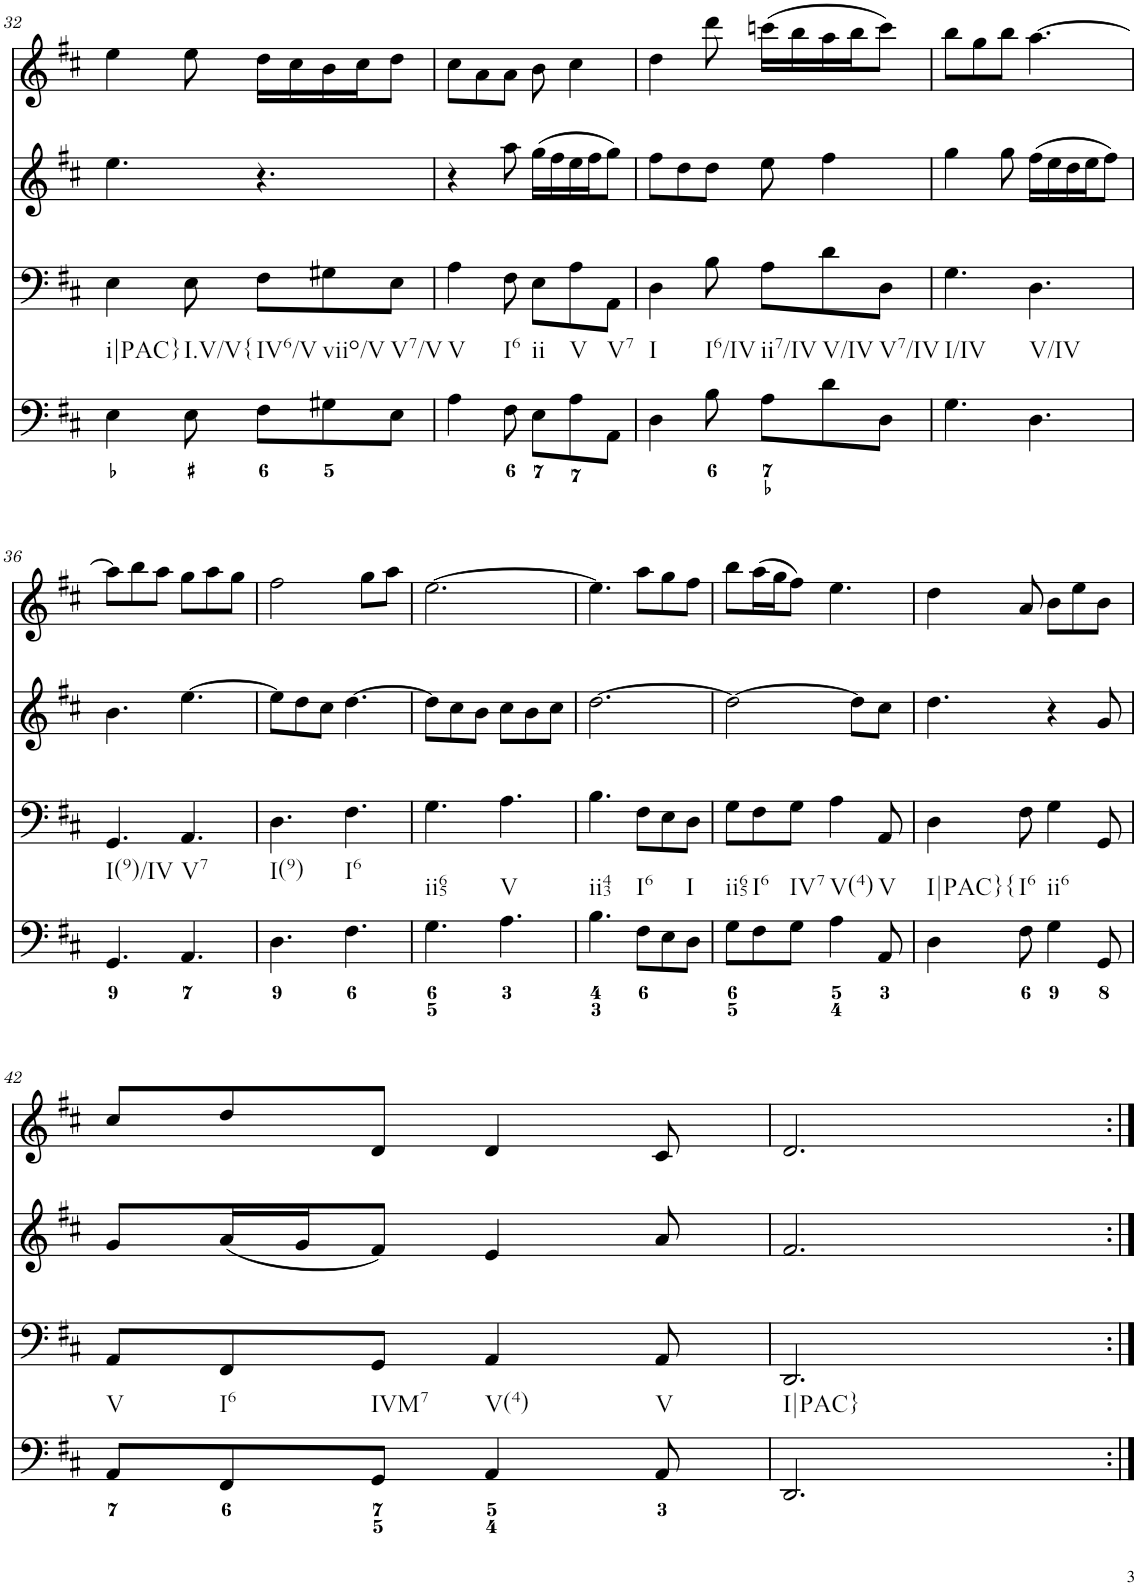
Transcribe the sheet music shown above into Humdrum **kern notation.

**kern	**kern	**kern	**kern
*part4	*part3	*part2	*part1
*staff4	*staff3	*staff2	*staff1
*I"Piano	*I"Piano	*I"Piano	*I"Piano
*I'Pno	*I'Pno	*I'Pno	*I'Pno
!!LO:PB:g=z
*clefF4	*clefF4	*clefG2	*clefG2
*k[f#c#]	*k[f#c#]	*k[f#c#]	*k[f#c#]
*D:	*D:	*D:	*D:
*M6/8	*M6/8	*M6/8	*M6/8
=32	=32	=32	=32
!LO:TX:b:t=i|PAC}	!	!	!
4E\	4E\	4.ee\	4ee\
!LO:TX:b:t=I.V/V{	!	!	!
8E\	8E\	.	8ee\
!LO:TX:b:t=IV6/V	!	!	!
8F#\L	8F#\L	4.r	16dd\LL
.	.	.	16cc#\
!LO:TX:b:t=viio/V	!	!	!
8G#X\	8G#X\	.	16b\
.	.	.	16cc#\J
!LO:TX:b:t=V7/V	!	!	!
8E\J	8E\J	.	8dd\J
=33	=33	=33	=33
!LO:TX:b:t=V	!	!	!
4A\	4A\	4r	8cc#\L
.	.	.	8a\
!LO:TX:b:t=I6	!	!	!
8F#\	8F#\	8aa\	8a\J
!LO:TX:b:t=ii	!	!	!
8E\L	8E\L	(16gg\LL	8b\
.	.	16ff#\	.
!LO:TX:b:t=V	!	!	!
8A\	8A\	16ee\	4cc#\
.	.	16ff#\J	.
!LO:TX:b:t=V7	!	!	!
8AA\J	8AA\J	8gg\J)	.
=34	=34	=34	=34
!LO:TX:b:t=I	!	!	!
4D\	4D\	8ff#\L	4dd\
.	.	8dd\	.
!LO:TX:b:t=I6/IV	!	!	!
8B\	8B\	8dd\J	8ddd\
!LO:TX:b:t=ii7/IV	!	!	!
8A\L	8A\L	8ee\	(16cccn\LL
.	.	.	16bb\
!LO:TX:b:t=V/IV	!	!	!
8d\	8d\	4ff#\	16aa\
.	.	.	16bb\J
!LO:TX:b:t=V7/IV	!	!	!
8D\J	8D\J	.	8ccc\J)
=35	=35	=35	=35
!LO:TX:b:t=I/IV	!	!	!
4.G\	4.G\	4gg\	8bb\L
.	.	.	8gg\
.	.	8gg\	8bb\J
!LO:TX:b:t=V/IV	!	!	!
4.D\	4.D\	(16ff#\LL	[4.aa\
.	.	16ee\	.
.	.	16dd\	.
.	.	16ee\J	.
.	.	8ff#\J)	.
!!LO:LB:g=z
=36	=36	=36	=36
!LO:TX:b:t=I(9)/IV	!	!	!
4.GG/	4.GG/	4.b\	8aa\L]
.	.	.	8bb\
.	.	.	8aa\J
!LO:TX:b:t=V7	!	!	!
4.AA/	4.AA/	[4.ee\	8gg\L
.	.	.	8aa\
.	.	.	8gg\J
=37	=37	=37	=37
!LO:TX:b:t=I(9)	!	!	!
4.D\	4.D\	8ee\L]	2ff#\
.	.	8dd\	.
.	.	8cc#\J	.
!LO:TX:b:t=I6	!	!	!
4.F#\	4.F#\	[4.dd\	.
.	.	.	8gg\L
.	.	.	8aa\J
=38	=38	=38	=38
!LO:TX:b:t=ii65	!	!	!
4.G\	4.G\	8dd\L]	[2.ee\
.	.	8cc#\	.
.	.	8b\J	.
!LO:TX:b:t=V	!	!	!
4.A\	4.A\	8cc#\L	.
.	.	8b\	.
.	.	8cc#\J	.
=39	=39	=39	=39
!LO:TX:b:t=ii43	!	!	!
4.B\	4.B\	[2.dd\	4.ee\]
!LO:TX:b:t=I6	!	!	!
8F#\L	8F#\L	.	8aa\L
8E\	8E\	.	8gg\
!LO:TX:b:t=I	!	!	!
8D\J	8D\J	.	8ff#\J
=40	=40	=40	=40
!LO:TX:b:t=ii65	!	!	!
8G\L	8G\L	2dd\_	8bb\L
!LO:TX:b:t=I6	!	!	!
8F#\	8F#\	.	(16aa\L
.	.	.	16gg\J
!LO:TX:b:t=IV7	!	!	!
8G\J	8G\J	.	8ff#\J)
!LO:TX:b:t=V(4)	!	!	!
4A\	4A\	.	4.ee\
.	.	8dd\L]	.
!LO:TX:b:t=V	!	!	!
8AA/	8AA/	8cc#\J	.
=41	=41	=41	=41
!LO:TX:b:t=I|PAC}{	!	!	!
4D\	4D\	4.dd\	4dd\
!LO:TX:b:t=I6	!	!	!
8F#\	8F#\	.	8a/
!LO:TX:b:t=ii6	!	!	!
4G\	4G\	4r	8b\L
.	.	.	8ee\
8GG/	8GG/	8g/	8b\J
!!LO:LB:g=z
=42	=42	=42	=42
!LO:TX:b:t=V	!	!	!
8AA/L	8AA/L	8g/L	8cc#/L
!LO:TX:b:t=I6	!	!	!
8FF#/	8FF#/	(16a/L	8dd/
.	.	16g/J	.
!LO:TX:b:t=IVM7	!	!	!
8GG/J	8GG/J	8f#/J)	8d/J
!LO:TX:b:t=V(4)	!	!	!
4AA/	4AA/	4e/	4d/
!LO:TX:b:t=V	!	!	!
8AA/	8AA/	8a/	8c#/
=43	=43	=43	=43
!LO:TX:b:t=I|PAC}	!	!	!
2.DD/	2.DD/	2.f#/	2.d/
=:|!	=:|!	=:|!	=:|!
*-	*-	*-	*-
